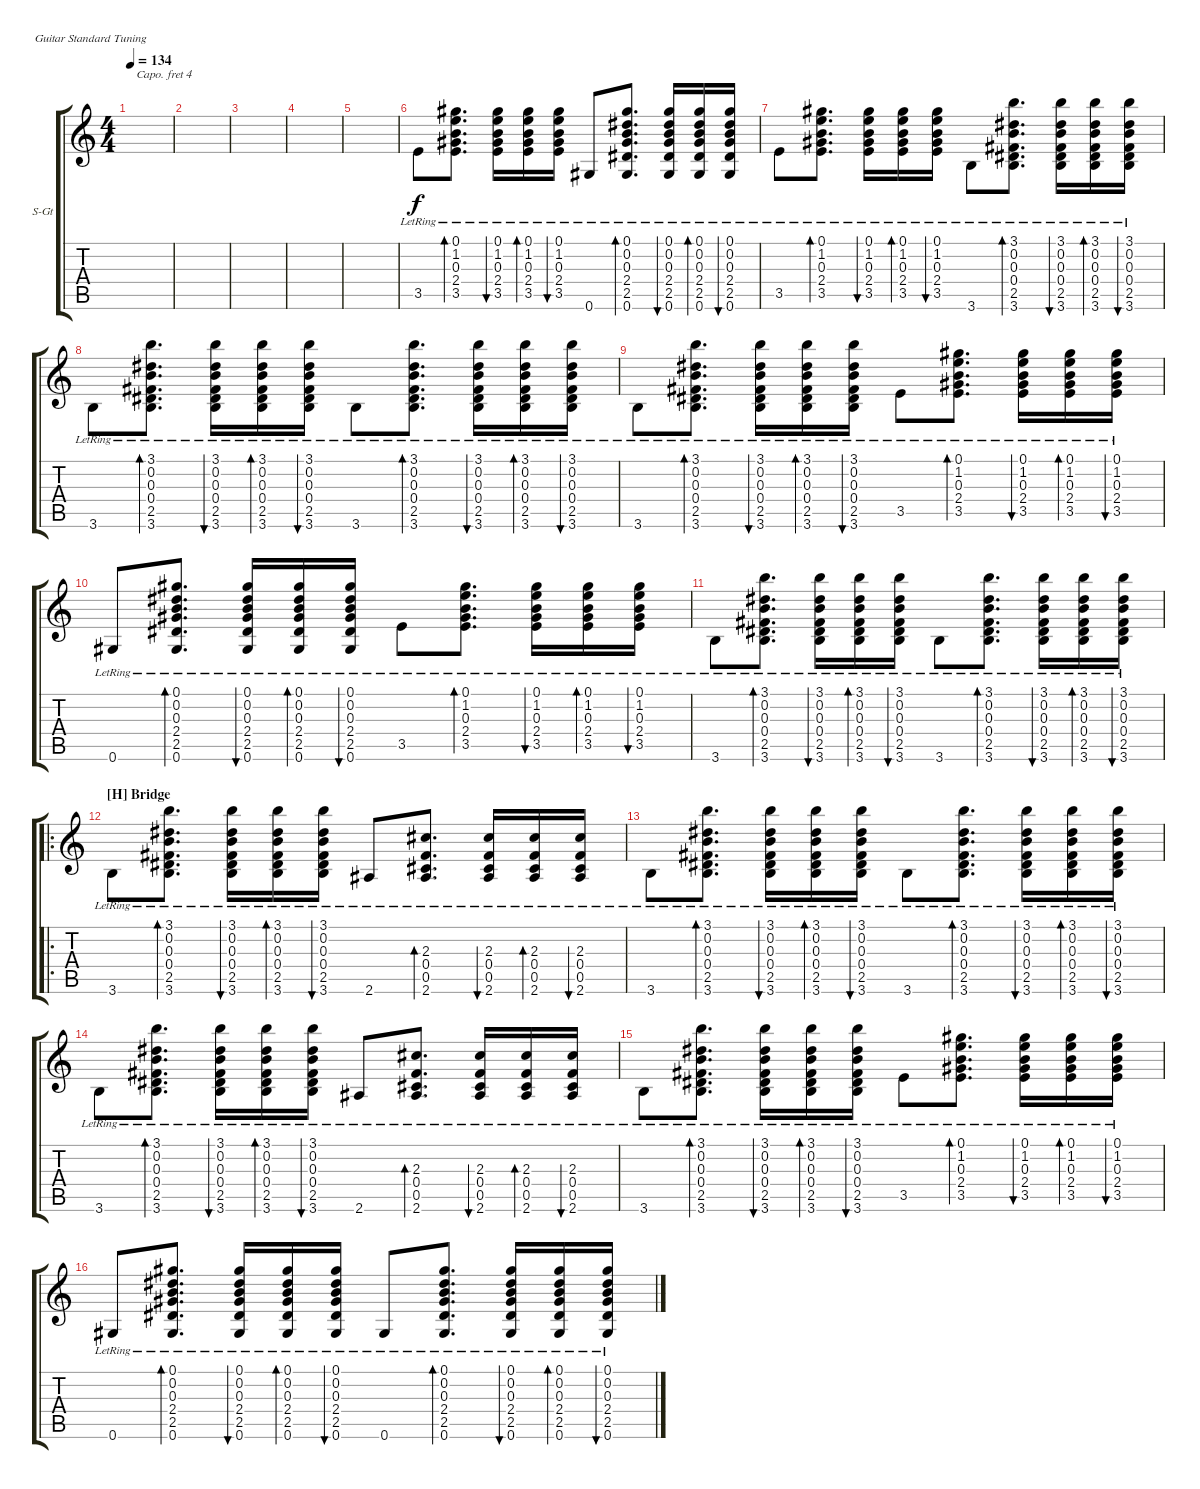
\defaultSystemsLayout 4
\bracketExtendMode groupsimilarinstruments
\firstSystemTrackNameOrientation horizontal
\otherSystemsTrackNameOrientation horizontal
\track ("Steel Guitar" "S-Gt") {instrument acousticguitarsteel}
\staff {score tabs}
\capo 4
\tuning (E4 B3 G3 D3 A2 E2)
\ts (4 4)
\tempo 134
\clef g2
\scale
0.333333
\ks c
|
\scale
0.333333 |
\scale
0.333333 |
\scale
0.333333 |
\scale
0.333333 |
\scale
0.333333 3.5{lr}.8 (0.1{lr} 1.2{lr} 0.3{lr} 2.4{lr} 3.5{lr}).8{d bd 30} (3.5{lr} 2.4{lr} 0.3{lr} 1.2{lr} 0.1{lr}).16{bu 30} (3.5{lr} 2.4{lr} 0.3{lr} 1.2{lr} 0.1{lr}).16{bd 30} (3.5{lr} 2.4{lr} 0.3{lr} 1.2{lr} 0.1{lr}).16{bu 30} 0.6{lr}.8 (2.5{lr} 2.4{lr} 0.3{lr} 0.2{lr} 0.1{lr} 0.6{lr}).8{d bd 30} (0.6{lr} 2.5{lr} 2.4{lr} 0.3{lr} 0.2{lr} 0.1{lr}).16{bu 30} (0.1{lr} 0.2{lr} 0.3{lr} 2.4{lr} 2.5{lr} 0.6{lr}).16{bd 30} (0.6{lr} 2.5{lr} 2.4{lr} 0.3{lr} 0.2{lr} 0.1{lr}).16{bu 30} |
\scale
0.333333 3.5{lr}.8 (0.1{lr} 1.2{lr} 0.3{lr} 2.4{lr} 3.5{lr}).8{d bd 30} (3.5{lr} 2.4{lr} 0.3{lr} 1.2{lr} 0.1{lr}).16{bu 30} (3.5{lr} 2.4{lr} 0.3{lr} 1.2{lr} 0.1{lr}).16{bd 30} (3.5{lr} 2.4{lr} 0.3{lr} 1.2{lr} 0.1{lr}).16{bu 30} 3.6{lr}.8 (3.1{lr} 0.2{lr} 0.3{lr} 0.4{lr} 2.5{lr} 3.6{lr}).8{d bd 30} (2.5{lr} 0.4{lr} 0.3{lr} 0.2{lr} 3.1{lr} 3.6{lr}).16{bu 30} (2.5{lr} 0.4{lr} 0.3{lr} 0.2{lr} 3.1{lr} 3.6{lr}).16{bd 30} (2.5{lr} 0.4{lr} 0.3{lr} 0.2{lr} 3.1{lr} 3.6{lr}).16{bu 30} |
\scale
0.333333 3.6{lr}.8 (3.1{lr} 0.2{lr} 0.3{lr} 0.4{lr} 2.5{lr} 3.6{lr}).8{d bd 30} (2.5{lr} 0.4{lr} 0.3{lr} 0.2{lr} 3.1{lr} 3.6{lr}).16{bu 30} (2.5{lr} 0.4{lr} 0.3{lr} 0.2{lr} 3.1{lr} 3.6{lr}).16{bd 30} (2.5{lr} 0.4{lr} 0.3{lr} 0.2{lr} 3.1{lr} 3.6{lr}).16{bu 30} 3.6{lr}.8 (3.1{lr} 0.2{lr} 0.3{lr} 0.4{lr} 2.5{lr} 3.6{lr}).8{d bd 30} (2.5{lr} 0.4{lr} 0.3{lr} 0.2{lr} 3.1{lr} 3.6{lr}).16{bu 30} (2.5{lr} 0.4{lr} 0.3{lr} 0.2{lr} 3.1{lr} 3.6{lr}).16{bd 30} (2.5{lr} 0.4{lr} 0.3{lr} 0.2{lr} 3.1{lr} 3.6{lr}).16{bu 30} |
\scale
0.333333 3.6{lr}.8 (3.1{lr} 0.2{lr} 0.3{lr} 0.4{lr} 2.5{lr} 3.6{lr}).8{d bd 30} (2.5{lr} 0.4{lr} 0.3{lr} 0.2{lr} 3.1{lr} 3.6{lr}).16{bu 30} (2.5{lr} 0.4{lr} 0.3{lr} 0.2{lr} 3.1{lr} 3.6{lr}).16{bd 30} (2.5{lr} 0.4{lr} 0.3{lr} 0.2{lr} 3.1{lr} 3.6{lr}).16{bu 30} 3.5{lr}.8 (0.1{lr} 1.2{lr} 0.3{lr} 2.4{lr} 3.5{lr}).8{d bd 30} (3.5{lr} 2.4{lr} 0.3{lr} 1.2{lr} 0.1{lr}).16{bu 30} (3.5{lr} 2.4{lr} 0.3{lr} 1.2{lr} 0.1{lr}).16{bd 30} (3.5{lr} 2.4{lr} 0.3{lr} 1.2{lr} 0.1{lr}).16{bu 30} |
\scale
0.333333 0.6{lr}.8 (2.5{lr} 2.4{lr} 0.3{lr} 0.2{lr} 0.1{lr} 0.6{lr}).8{d bd 30} (0.6{lr} 2.5{lr} 2.4{lr} 0.3{lr} 0.2{lr} 0.1{lr}).16{bu 30} (0.1{lr} 0.2{lr} 0.3{lr} 2.4{lr} 2.5{lr} 0.6{lr}).16{bd 30} (0.6{lr} 2.5{lr} 2.4{lr} 0.3{lr} 0.2{lr} 0.1{lr}).16{bu 30} 3.5{lr}.8 (0.1{lr} 1.2{lr} 0.3{lr} 2.4{lr} 3.5{lr}).8{d bd 30} (3.5{lr} 2.4{lr} 0.3{lr} 1.2{lr} 0.1{lr}).16{bu 30} (3.5{lr} 2.4{lr} 0.3{lr} 1.2{lr} 0.1{lr}).16{bd 30} (3.5{lr} 2.4{lr} 0.3{lr} 1.2{lr} 0.1{lr}).16{bu 30} |
\scale
0.333333 3.6{lr}.8 (3.1{lr} 0.2{lr} 0.3{lr} 0.4{lr} 2.5{lr} 3.6{lr}).8{d bd 30} (2.5{lr} 0.4{lr} 0.3{lr} 0.2{lr} 3.1{lr} 3.6{lr}).16{bu 30} (2.5{lr} 0.4{lr} 0.3{lr} 0.2{lr} 3.1{lr} 3.6{lr}).16{bd 30} (2.5{lr} 0.4{lr} 0.3{lr} 0.2{lr} 3.1{lr} 3.6{lr}).16{bu 30} 3.6{lr}.8 (3.1{lr} 0.2{lr} 0.3{lr} 0.4{lr} 2.5{lr} 3.6{lr}).8{d bd 30} (2.5{lr} 0.4{lr} 0.3{lr} 0.2{lr} 3.1{lr} 3.6{lr}).16{bu 30} (2.5{lr} 0.4{lr} 0.3{lr} 0.2{lr} 3.1{lr} 3.6{lr}).16{bd 30} (2.5{lr} 0.4{lr} 0.3{lr} 0.2{lr} 3.1{lr} 3.6{lr}).16{bu 30} |
\ro
\section ("H" "Bridge")
\scale
0.333333 3.6{lr}.8 (3.1{lr} 0.2{lr} 0.3{lr} 0.4{lr} 2.5{lr} 3.6{lr}).8{d bd 30} (2.5{lr} 0.4{lr} 0.3{lr} 0.2{lr} 3.1{lr} 3.6{lr}).16{bu 30} (2.5{lr} 0.4{lr} 0.3{lr} 0.2{lr} 3.1{lr} 3.6{lr}).16{bd 30} (2.5{lr} 0.4{lr} 0.3{lr} 0.2{lr} 3.1{lr} 3.6{lr}).16{bu 30} 2.6{lr}.8 (2.3{lr} 0.4{lr} 0.5{lr} 2.6{lr}).8{d bd 30} (0.5{lr} 0.4{lr} 2.3{lr} 2.6{lr}).16{bu 30} (0.5{lr} 0.4{lr} 2.3{lr} 2.6{lr}).16{bd 30} (0.5{lr} 0.4{lr} 2.3{lr} 2.6{lr}).16{bu 30} |
\scale
0.333333 3.6{lr}.8 (3.1{lr} 0.2{lr} 0.3{lr} 0.4{lr} 2.5{lr} 3.6{lr}).8{d bd 30} (2.5{lr} 0.4{lr} 0.3{lr} 0.2{lr} 3.1{lr} 3.6{lr}).16{bu 30} (2.5{lr} 0.4{lr} 0.3{lr} 0.2{lr} 3.1{lr} 3.6{lr}).16{bd 30} (2.5{lr} 0.4{lr} 0.3{lr} 0.2{lr} 3.1{lr} 3.6{lr}).16{bu 30} 3.6{lr}.8 (3.1{lr} 0.2{lr} 0.3{lr} 0.4{lr} 2.5{lr} 3.6{lr}).8{d bd 30} (2.5{lr} 0.4{lr} 0.3{lr} 0.2{lr} 3.1{lr} 3.6{lr}).16{bu 30} (2.5{lr} 0.4{lr} 0.3{lr} 0.2{lr} 3.1{lr} 3.6{lr}).16{bd 30} (2.5{lr} 0.4{lr} 0.3{lr} 0.2{lr} 3.1{lr} 3.6{lr}).16{bu 30} |
3.6{lr}.8 (3.1{lr} 0.2{lr} 0.3{lr} 0.4{lr} 2.5{lr} 3.6{lr}).8{d bd 30} (2.5{lr} 0.4{lr} 0.3{lr} 0.2{lr} 3.1{lr} 3.6{lr}).16{bu 30} (2.5{lr} 0.4{lr} 0.3{lr} 0.2{lr} 3.1{lr} 3.6{lr}).16{bd 30} (2.5{lr} 0.4{lr} 0.3{lr} 0.2{lr} 3.1{lr} 3.6{lr}).16{bu 30} 2.6{lr}.8 (2.3{lr} 0.4{lr} 0.5{lr} 2.6{lr}).8{d bd 30} (0.5{lr} 0.4{lr} 2.3{lr} 2.6{lr}).16{bu 30} (0.5{lr} 0.4{lr} 2.3{lr} 2.6{lr}).16{bd 30} (0.5{lr} 0.4{lr} 2.3{lr} 2.6{lr}).16{bu 30} |
3.6{lr}.8 (3.1{lr} 0.2{lr} 0.3{lr} 0.4{lr} 2.5{lr} 3.6{lr}).8{d bd 30} (2.5{lr} 0.4{lr} 0.3{lr} 0.2{lr} 3.1{lr} 3.6{lr}).16{bu 30} (2.5{lr} 0.4{lr} 0.3{lr} 0.2{lr} 3.1{lr} 3.6{lr}).16{bd 30} (2.5{lr} 0.4{lr} 0.3{lr} 0.2{lr} 3.1{lr} 3.6{lr}).16{bu 30} 3.5{lr}.8 (0.1{lr} 1.2{lr} 0.3{lr} 2.4{lr} 3.5{lr}).8{d bd 30} (3.5{lr} 2.4{lr} 0.3{lr} 1.2{lr} 0.1{lr}).16{bu 30} (3.5{lr} 2.4{lr} 0.3{lr} 1.2{lr} 0.1{lr}).16{bd 30} (3.5{lr} 2.4{lr} 0.3{lr} 1.2{lr} 0.1{lr}).16{bu 30} |
0.6{lr}.8 (2.5{lr} 2.4{lr} 0.3{lr} 0.2{lr} 0.1{lr} 0.6{lr}).8{d bd 30} (0.6{lr} 2.5{lr} 2.4{lr} 0.3{lr} 0.2{lr} 0.1{lr}).16{bu 30} (0.1{lr} 0.2{lr} 0.3{lr} 2.4{lr} 2.5{lr} 0.6{lr}).16{bd 30} (0.6{lr} 2.5{lr} 2.4{lr} 0.3{lr} 0.2{lr} 0.1{lr}).16{bu 30} 0.6{lr}.8 (2.5{lr} 2.4{lr} 0.3{lr} 0.2{lr} 0.1{lr} 0.6{lr}).8{d bd 30} (0.6{lr} 2.5{lr} 2.4{lr} 0.3{lr} 0.2{lr} 0.1{lr}).16{bu 30} (0.1{lr} 0.2{lr} 0.3{lr} 2.4{lr} 2.5{lr} 0.6{lr}).16{bd 30} (0.6{lr} 2.5{lr} 2.4{lr} 0.3{lr} 0.2{lr} 0.1{lr}).16{bu 30}
